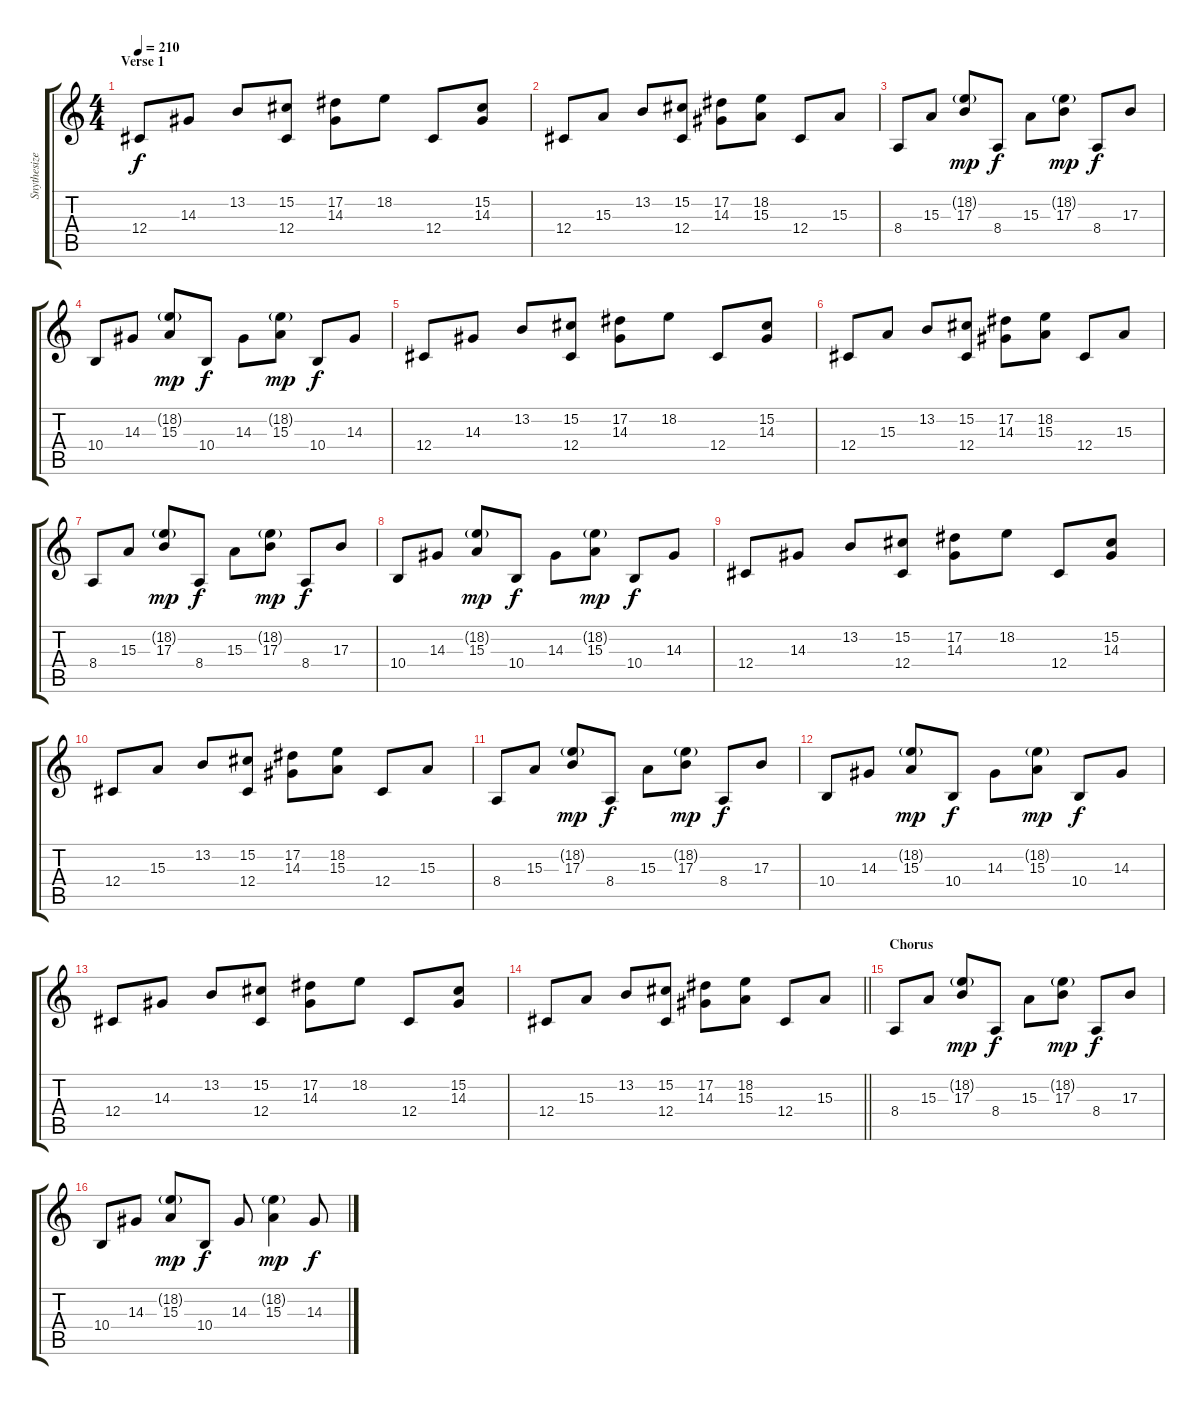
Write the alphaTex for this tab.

\track ("Snythesizer" "Snythesize") {instrument lead1square}
\staff {score tabs}
\tuning (Eb4 Bb3 Gb3 Db3 Ab2 Db2) {hide}
\ts (4 4)
\section ("" "Verse 1")
\tempo 210
\clef g2
\ks c
12.4.8{dy f volume 6} 14.3.8 13.2.8 (15.2 12.4).8 (17.2 14.3).8 18.2.8 12.4.8 (15.2 14.3).8 |
12.4.8 15.3.8 13.2.8 (15.2 12.4).8 (17.2 14.3).8 (18.2 15.3).8 12.4.8 15.3.8 |
8.4.8 15.3.8 (18.2{g} 17.3).8{dy mp} 8.4.8{dy f} 15.3.8 (18.2{g} 17.3).8{dy mp} 8.4.8{dy f} 17.3.8 |
10.4.8 14.3.8 (18.2{g} 15.3).8{dy mp} 10.4.8{dy f} 14.3.8 (18.2{g} 15.3).8{dy mp} 10.4.8{dy f} 14.3.8 |
12.4.8 14.3.8 13.2.8 (15.2 12.4).8 (17.2 14.3).8 18.2.8 12.4.8 (15.2 14.3).8 |
12.4.8 15.3.8 13.2.8 (15.2 12.4).8 (17.2 14.3).8 (18.2 15.3).8 12.4.8 15.3.8 |
8.4.8 15.3.8 (18.2{g} 17.3).8{dy mp} 8.4.8{dy f} 15.3.8 (18.2{g} 17.3).8{dy mp} 8.4.8{dy f} 17.3.8 |
10.4.8 14.3.8 (18.2{g} 15.3).8{dy mp} 10.4.8{dy f} 14.3.8 (18.2{g} 15.3).8{dy mp} 10.4.8{dy f} 14.3.8 |
12.4.8{volume 6} 14.3.8 13.2.8 (15.2 12.4).8 (17.2 14.3).8 18.2.8 12.4.8 (15.2 14.3).8 |
12.4.8 15.3.8 13.2.8 (15.2 12.4).8 (17.2 14.3).8 (18.2 15.3).8 12.4.8 15.3.8 |
8.4.8 15.3.8 (18.2{g} 17.3).8{dy mp} 8.4.8{dy f} 15.3.8 (18.2{g} 17.3).8{dy mp} 8.4.8{dy f} 17.3.8 |
10.4.8 14.3.8 (18.2{g} 15.3).8{dy mp} 10.4.8{dy f} 14.3.8 (18.2{g} 15.3).8{dy mp} 10.4.8{dy f} 14.3.8 |
12.4.8 14.3.8 13.2.8 (15.2 12.4).8 (17.2 14.3).8 18.2.8 12.4.8 (15.2 14.3).8 |
\barLineRight lightlight
12.4.8 15.3.8 13.2.8 (15.2 12.4).8 (17.2 14.3).8 (18.2 15.3).8 12.4.8 15.3.8 |
\section ("" "Chorus")
8.4.8 15.3.8 (18.2{g} 17.3).8{dy mp} 8.4.8{dy f} 15.3.8 (18.2{g} 17.3).8{dy mp} 8.4.8{dy f} 17.3.8 |
10.4.8 14.3.8 (18.2{g} 15.3).8{dy mp} 10.4.8{dy f} 14.3.8 (18.2{g} 15.3).4{dy mp} 14.3.8{dy f volume 13}
